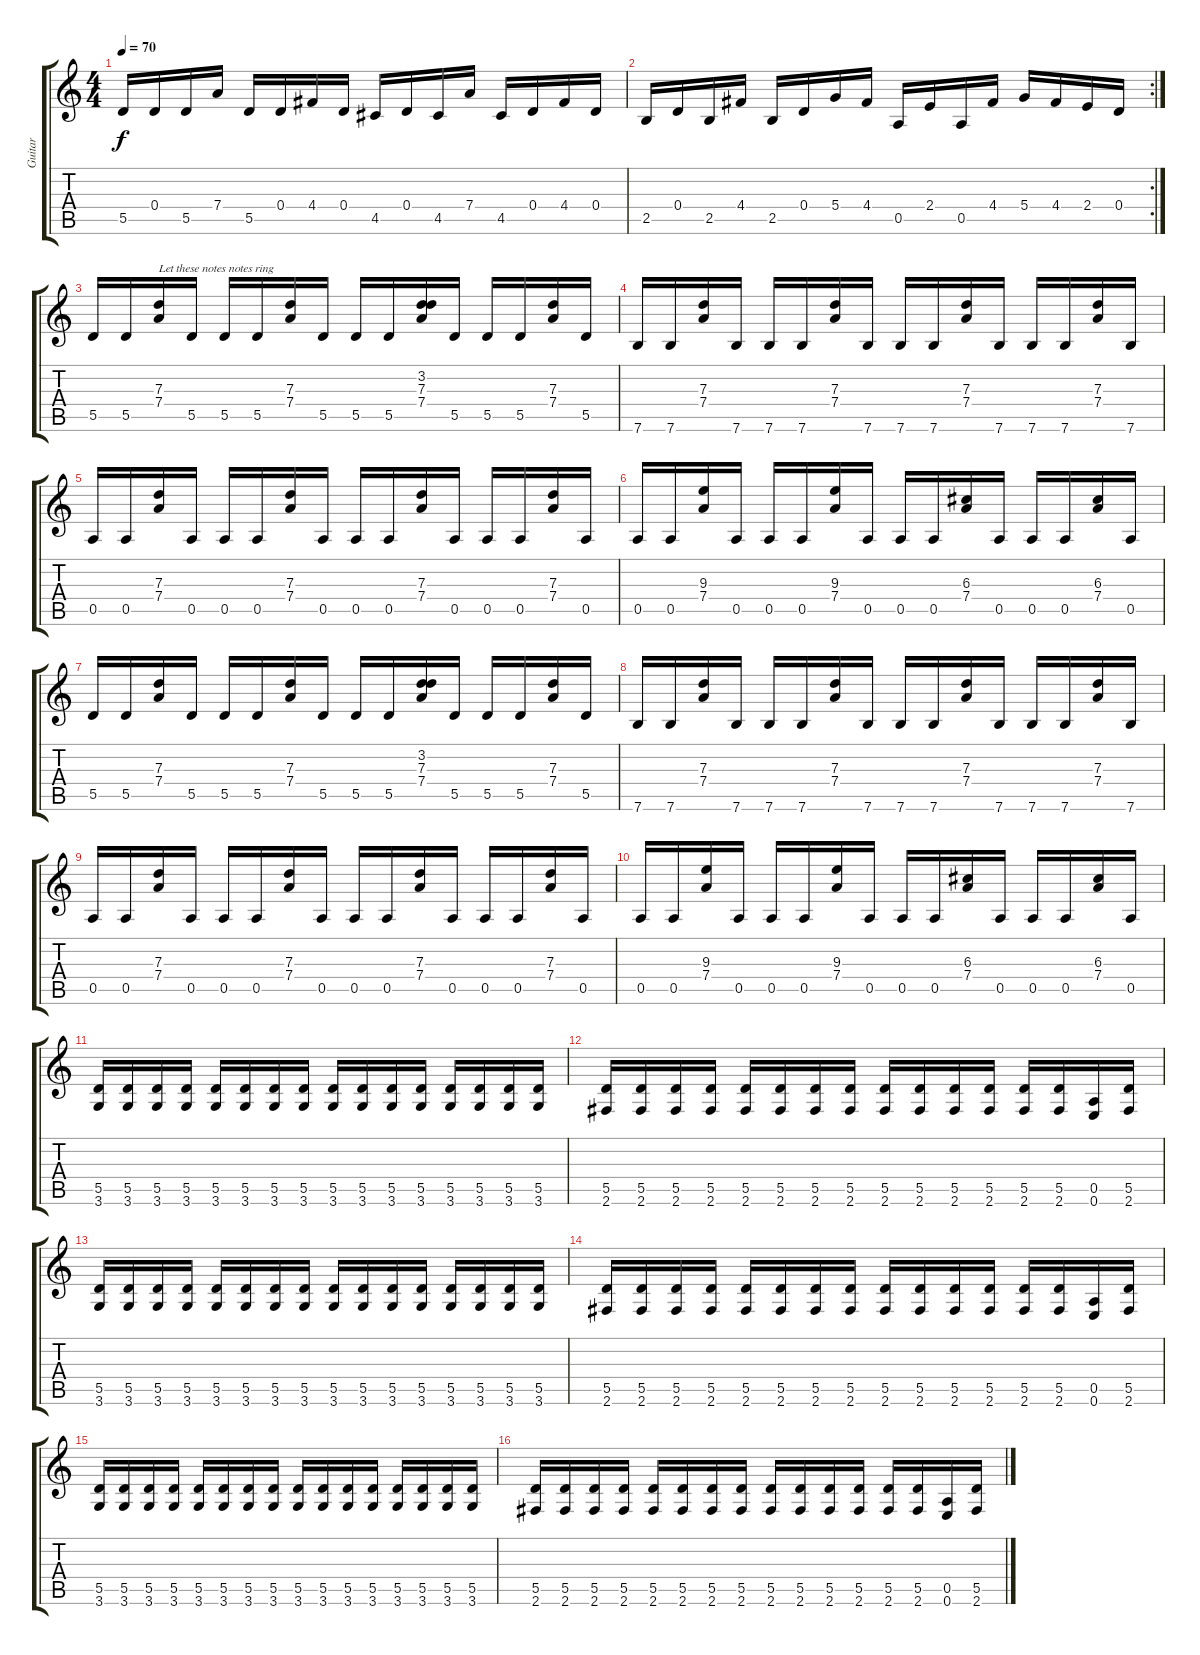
\track ("Guitar" "Guitar") {instrument electricguitarclean}
\staff {score tabs}
\tuning (E4 B3 G3 D3 A2 E2) {hide}
\ts (4 4)
\tempo 70
\clef g2
\ks c
5.5.16{dy f instrument electricguitarclean} 0.4.16 5.5.16 7.4.16 5.5.16 0.4.16 4.4.16 0.4.16 4.5.16 0.4.16 4.5.16 7.4.16 4.5.16 0.4.16 4.4.16 0.4.16 |
\rc 2
2.5.16 0.4.16 2.5.16 4.4.16 2.5.16 0.4.16 5.4.16 4.4.16 0.5.16 2.4.16 0.5.16 4.4.16 5.4.16 4.4.16 2.4.16 0.4.16 |
5.5.16 5.5.16 (7.3 7.4).16{txt "Let these notes notes ring"} 5.5.16 5.5.16 5.5.16 (7.3 7.4).16 5.5.16 5.5.16 5.5.16 (3.2 7.3 7.4).16 5.5.16 5.5.16 5.5.16 (7.3 7.4).16 5.5.16 |
7.6.16 7.6.16 (7.3 7.4).16 7.6.16 7.6.16 7.6.16 (7.3 7.4).16 7.6.16 7.6.16 7.6.16 (7.3 7.4).16 7.6.16 7.6.16 7.6.16 (7.3 7.4).16 7.6.16 |
0.5.16 0.5.16 (7.3 7.4).16 0.5.16 0.5.16 0.5.16 (7.3 7.4).16 0.5.16 0.5.16 0.5.16 (7.3 7.4).16 0.5.16 0.5.16 0.5.16 (7.3 7.4).16 0.5.16 |
0.5.16 0.5.16 (9.3 7.4).16 0.5.16 0.5.16 0.5.16 (9.3 7.4).16 0.5.16 0.5.16 0.5.16 (6.3 7.4).16 0.5.16 0.5.16 0.5.16 (6.3 7.4).16 0.5.16 |
5.5.16 5.5.16 (7.3 7.4).16 5.5.16 5.5.16 5.5.16 (7.3 7.4).16 5.5.16 5.5.16 5.5.16 (3.2 7.3 7.4).16 5.5.16 5.5.16 5.5.16 (7.3 7.4).16 5.5.16 |
7.6.16 7.6.16 (7.3 7.4).16 7.6.16 7.6.16 7.6.16 (7.3 7.4).16 7.6.16 7.6.16 7.6.16 (7.3 7.4).16 7.6.16 7.6.16 7.6.16 (7.3 7.4).16 7.6.16 |
0.5.16 0.5.16 (7.3 7.4).16 0.5.16 0.5.16 0.5.16 (7.3 7.4).16 0.5.16 0.5.16 0.5.16 (7.3 7.4).16 0.5.16 0.5.16 0.5.16 (7.3 7.4).16 0.5.16 |
0.5.16 0.5.16 (9.3 7.4).16 0.5.16 0.5.16 0.5.16 (9.3 7.4).16 0.5.16 0.5.16 0.5.16 (6.3 7.4).16 0.5.16 0.5.16 0.5.16 (6.3 7.4).16 0.5.16 |
(5.5 3.6).16{instrument distortionguitar} (5.5 3.6).16 (5.5 3.6).16 (5.5 3.6).16 (5.5 3.6).16 (5.5 3.6).16 (5.5 3.6).16 (5.5 3.6).16 (5.5 3.6).16 (5.5 3.6).16 (5.5 3.6).16 (5.5 3.6).16 (5.5 3.6).16 (5.5 3.6).16 (5.5 3.6).16 (5.5 3.6).16 |
(5.5 2.6).16 (5.5 2.6).16 (5.5 2.6).16 (5.5 2.6).16 (5.5 2.6).16 (5.5 2.6).16 (5.5 2.6).16 (5.5 2.6).16 (5.5 2.6).16 (5.5 2.6).16 (5.5 2.6).16 (5.5 2.6).16 (5.5 2.6).16 (5.5 2.6).16 (0.5 0.6).16 (5.5 2.6).16 |
(5.5 3.6).16 (5.5 3.6).16 (5.5 3.6).16 (5.5 3.6).16 (5.5 3.6).16 (5.5 3.6).16 (5.5 3.6).16 (5.5 3.6).16 (5.5 3.6).16 (5.5 3.6).16 (5.5 3.6).16 (5.5 3.6).16 (5.5 3.6).16 (5.5 3.6).16 (5.5 3.6).16 (5.5 3.6).16 |
(5.5 2.6).16 (5.5 2.6).16 (5.5 2.6).16 (5.5 2.6).16 (5.5 2.6).16 (5.5 2.6).16 (5.5 2.6).16 (5.5 2.6).16 (5.5 2.6).16 (5.5 2.6).16 (5.5 2.6).16 (5.5 2.6).16 (5.5 2.6).16 (5.5 2.6).16 (0.5 0.6).16 (5.5 2.6).16 |
(5.5 3.6).16 (5.5 3.6).16 (5.5 3.6).16 (5.5 3.6).16 (5.5 3.6).16 (5.5 3.6).16 (5.5 3.6).16 (5.5 3.6).16 (5.5 3.6).16 (5.5 3.6).16 (5.5 3.6).16 (5.5 3.6).16 (5.5 3.6).16 (5.5 3.6).16 (5.5 3.6).16 (5.5 3.6).16 |
(5.5 2.6).16 (5.5 2.6).16 (5.5 2.6).16 (5.5 2.6).16 (5.5 2.6).16 (5.5 2.6).16 (5.5 2.6).16 (5.5 2.6).16 (5.5 2.6).16 (5.5 2.6).16 (5.5 2.6).16 (5.5 2.6).16 (5.5 2.6).16 (5.5 2.6).16 (0.5 0.6).16 (5.5 2.6).16
